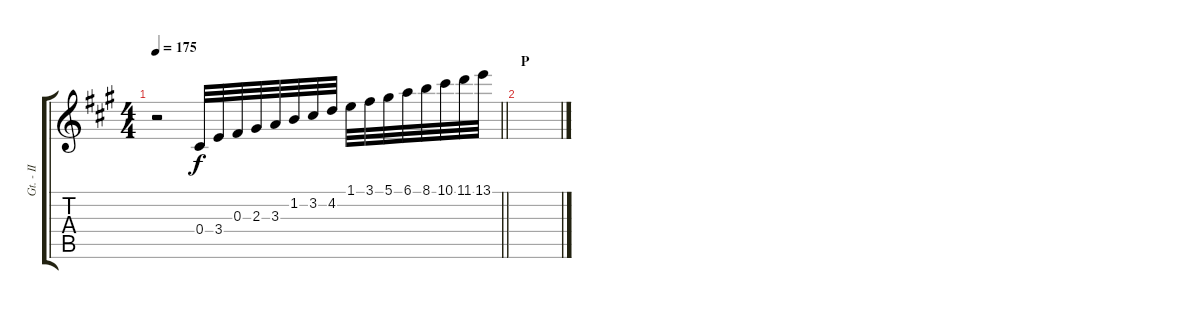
\track ("Gt. - II" "Gt. - II") {instrument distortionguitar}
\staff {score tabs}
\tuning (Eb4 Bb3 Gb3 Db3 Ab2 Db2) {hide}
\ts (4 4)
\tempo 175
\clef g2
\barLineRight lightlight
\ks f#minor
r.2{dy f instrument orchestralharp} 0.4.32 3.4.32 0.3.32 2.3.32 3.3.32 1.2.32 3.2.32 4.2.32 1.1.32 3.1.32 5.1.32 6.1.32 8.1.32 10.1.32 11.1.32 13.1.32 |
\section ("" "P")
